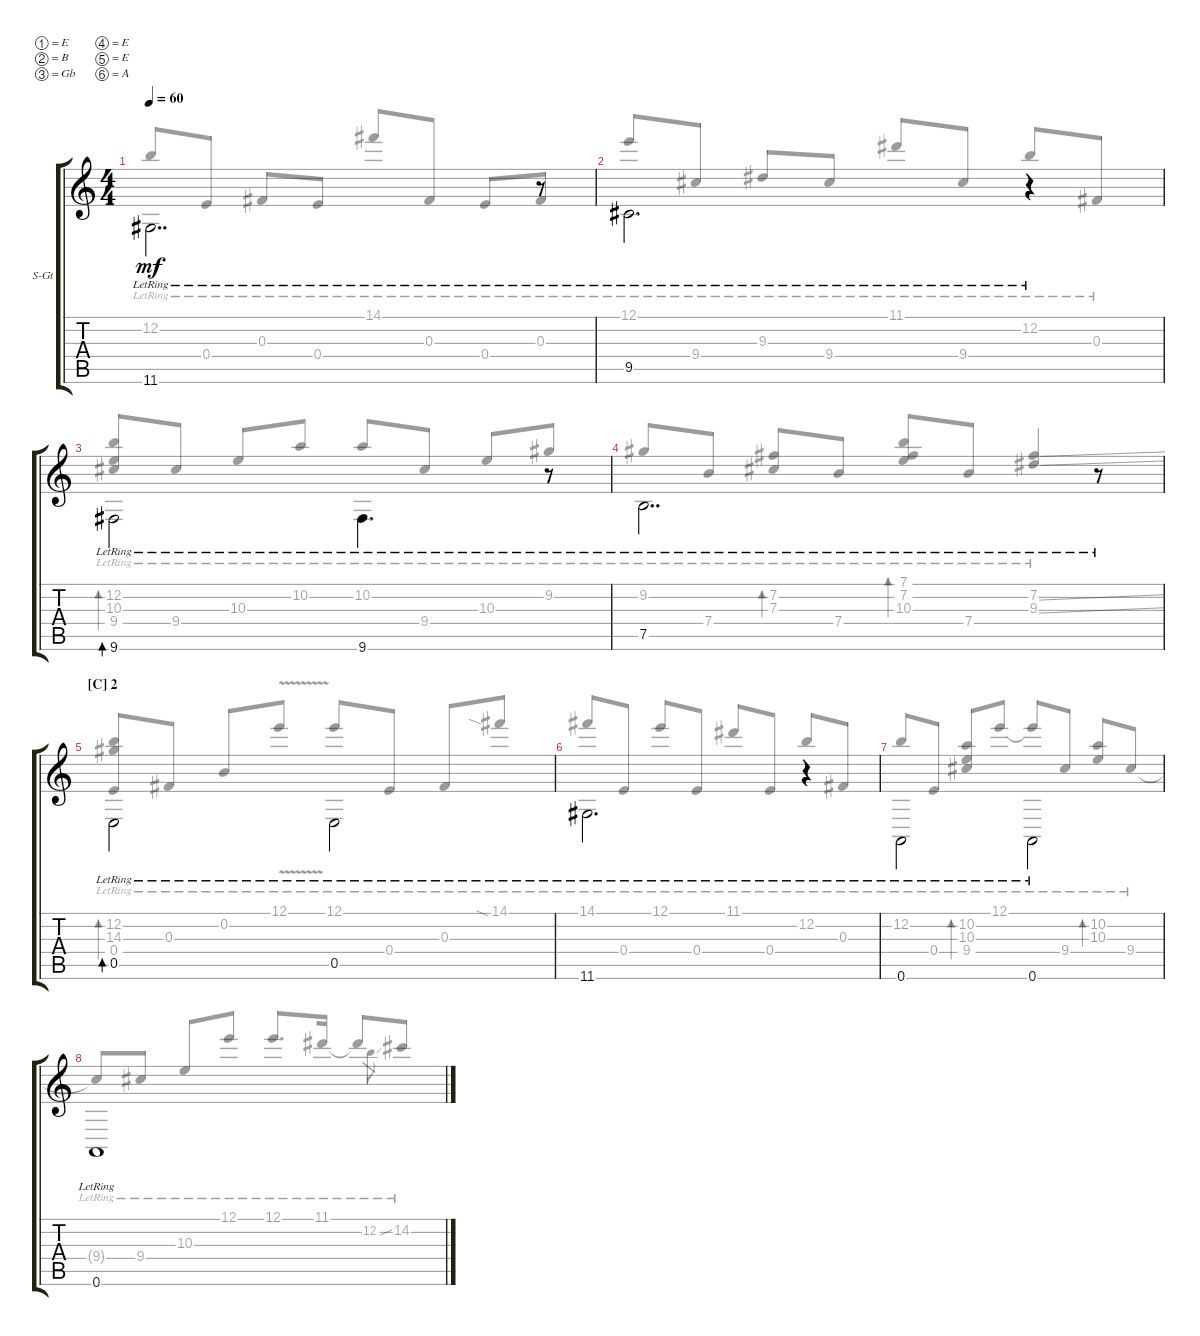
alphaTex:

\defaultSystemsLayout 4
\bracketExtendMode groupsimilarinstruments
\firstSystemTrackNameOrientation horizontal
\otherSystemsTrackNameOrientation horizontal
\track ("Steel Guitar" "S-Gt") {instrument acousticguitarsteel}
\staff {score tabs}
\tuning (E4 B3 Gb3 E3 E2 A1)
\voice
\ts (4 4)
\tempo 60
\clef g2
\ks c
11.6{lr}.2{dd dy mf beam invert} r.8{beam invert} |
9.5{lr}.2{d beam invert} r.4{beam invert} |
9.6{lr}.2{bd 0 beam invert} 9.6{lr}.4{d beam invert} r.8{beam invert} |
7.5{lr}.2{dd beam invert} r.8 |
\section ("C" "2")
0.5{lr}.2{bd 0 beam invert} 0.5{lr}.2{beam invert} |
11.6{lr}.2{d beam invert} r.4{beam invert} |
0.6{lr}.2{beam invert} 0.6{lr}.2{beam invert} |
0.6{lr}.1{beam invert}
\voice
\clef g2
\ottava regular
\simile none
\ks c
12.2{lr}.8{dy mf} 0.4{lr}.8{beam invert} 0.3{lr}.8 0.4{lr}.8{beam invert} 14.1{lr}.8 0.3{lr}.8 0.4{lr}.8{beam invert} 0.3{lr}.8 |
12.1{lr}.8 9.4{lr}.8{beam invert} 9.3{lr}.8 9.4{lr}.8 11.1{lr}.8{beam invert} 9.4{lr}.8 12.2{lr}.8{beam invert} 0.3{lr}.8 |
(12.2{lr} 10.3{lr} 9.4{lr}).8{bd 30 beam invert} 9.4{lr}.8 10.3{lr}.8{beam invert} 10.2{lr}.8 10.2{lr}.8{beam invert} 9.4{lr}.8 10.3{lr}.8{beam invert} 9.2{lr}.8 |
9.2{lr}.8{beam invert} 7.4{lr}.8 (7.3{lr} 7.2{lr}).8{bd 30 beam invert} 7.4{lr}.8 (10.3{lr} 7.2{lr} 7.1{lr}).8{bd 30 beam invert} 7.4{lr}.8 (9.3{ss lr} 7.2{ss lr}).4{beam invert} |
(0.4{lr} 14.3{lr} 12.2{lr}).8{bd 30 beam invert} 0.3{lr}.8 0.2{lr}.8{beam invert} 12.1{v lr}.8 12.1{lr}.8{beam invert} 0.4{lr}.8 0.3{lr}.8{beam invert} 14.1{sia lr}.8 |
14.1{lr}.8{beam invert} 0.4{lr}.8 12.1{lr}.8{beam invert} 0.4{lr}.8 11.1{lr}.8{beam invert} 0.4{lr}.8 12.2{lr}.8{beam invert} 0.3{lr}.8 |
12.2{lr}.8{beam invert} 0.4{lr}.8 (10.3{lr} 10.2{lr} 9.4{lr}).8{bd 30 beam invert} 12.1{lr}.8 12.1{lr t}.8{beam invert} 9.4{lr}.8 (10.3{lr} 10.2{lr}).8{bd 30 beam invert} 9.4{lr}.8 |
9.4{lr t}.8{beam invert} 9.4{lr}.8 10.3{lr}.8{beam invert} 12.1{lr}.8 12.1{lr}.8{d beam invert} 11.1{lr}.16 11.1{lr t}.8{beam invert} 12.2{ss lr}.8{gr} 14.2{lr}.8
